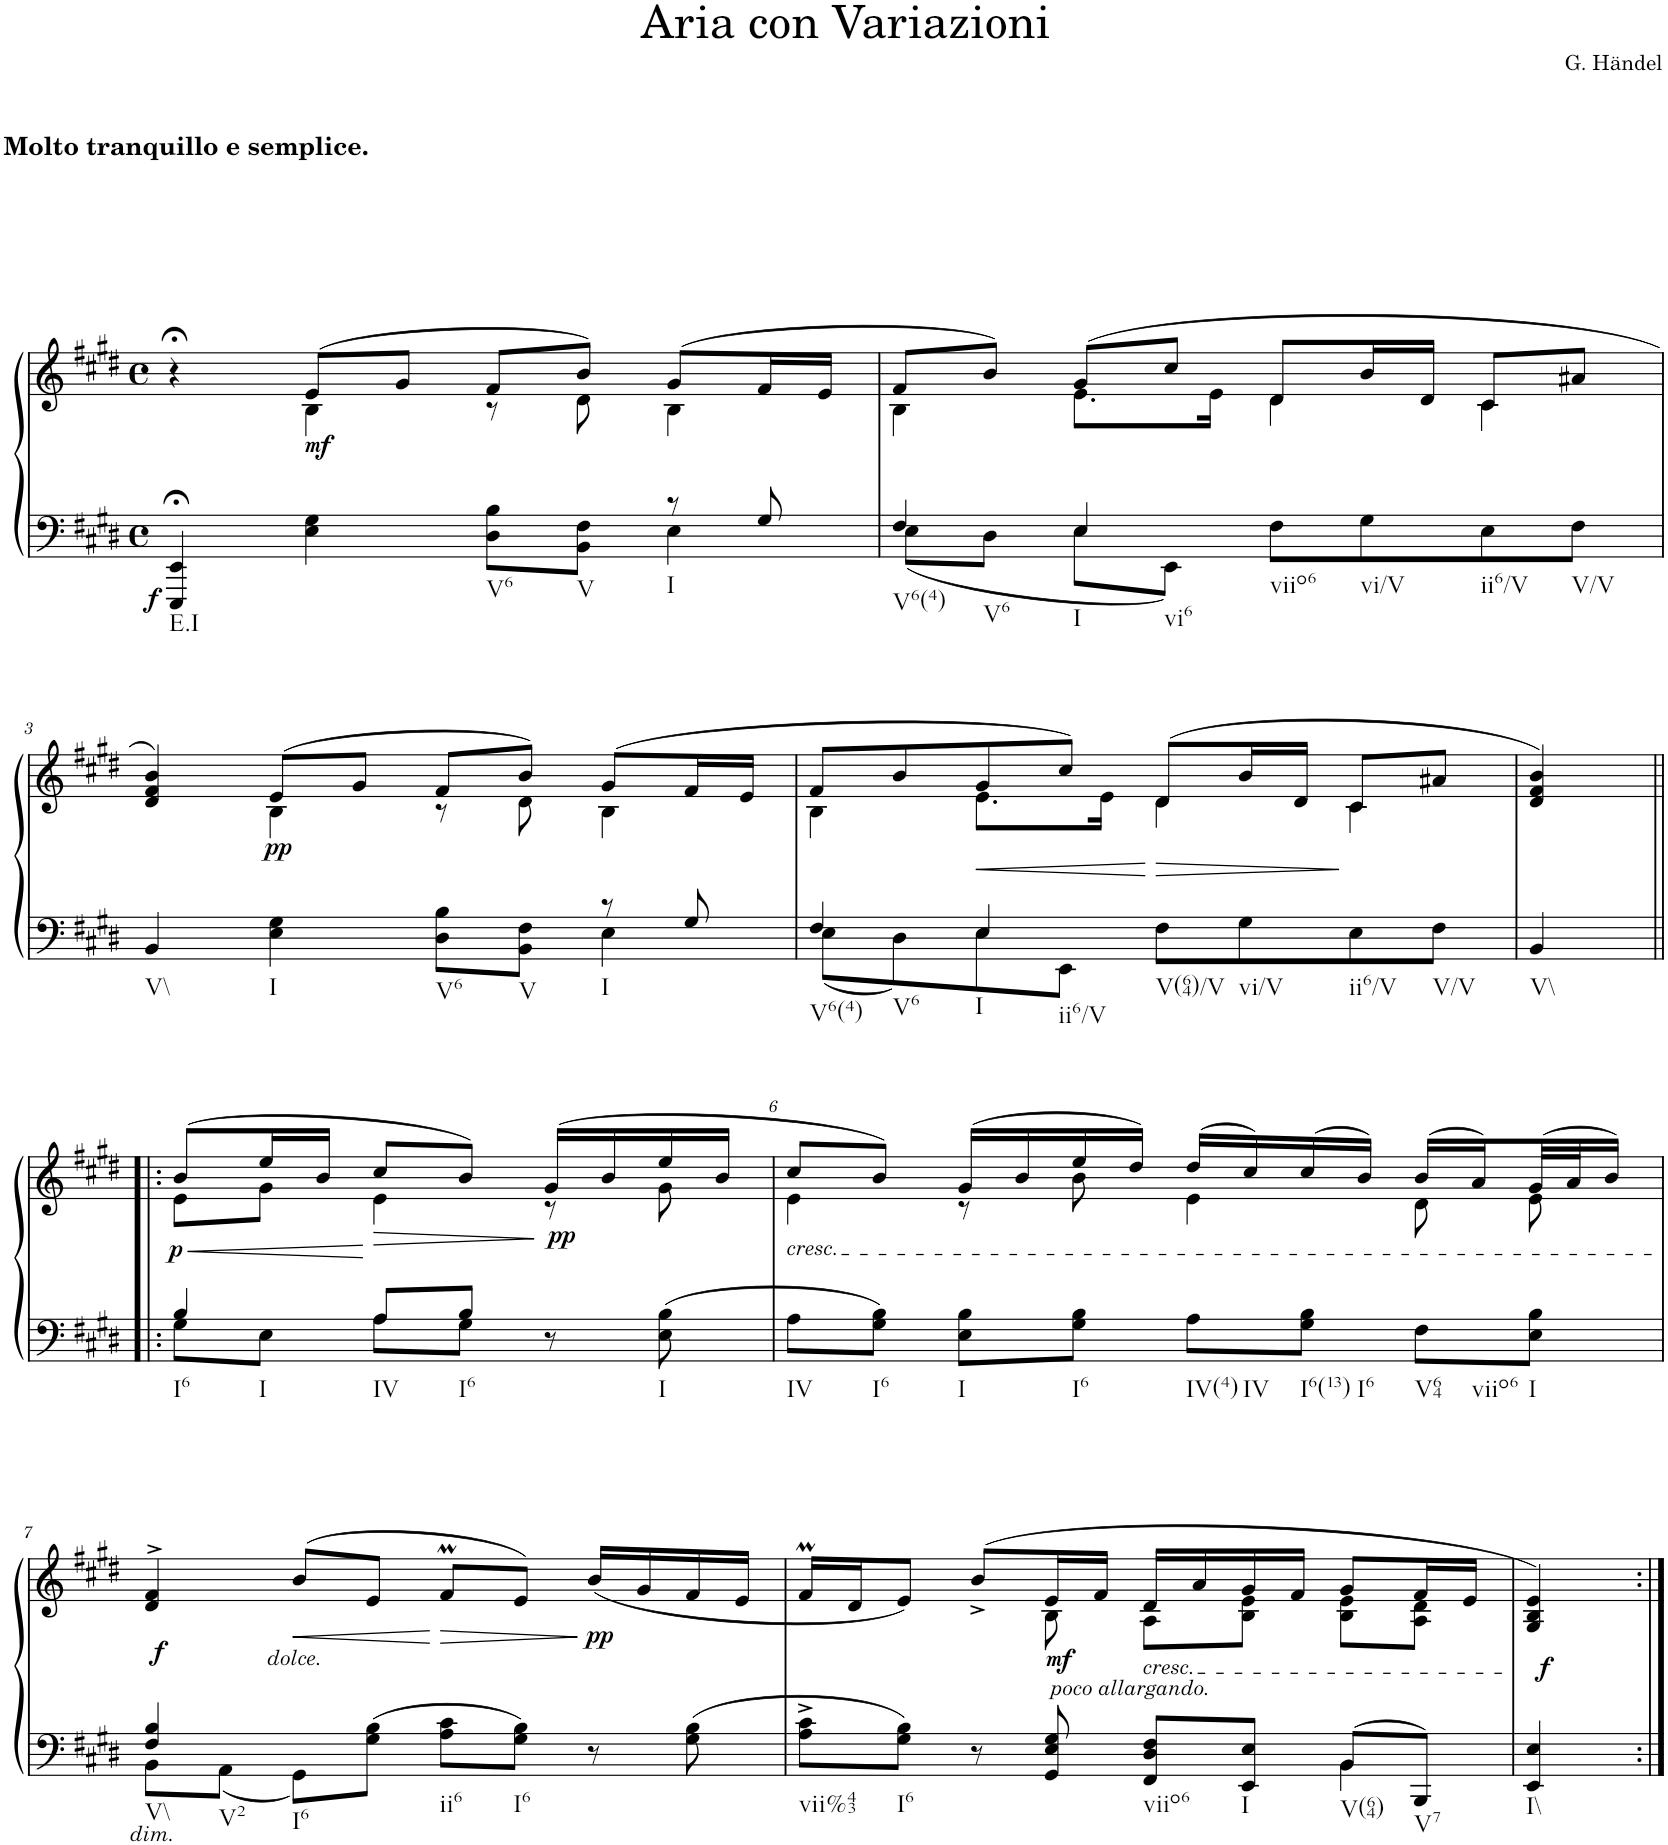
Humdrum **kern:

**kern	**kern	**dynam
*part1	*part1	*part1
*staff2	*staff1	*staff1/2
*I"Piano	*	*
*I'Pno.	*	*
*clefF4	*clefG2	*
*k[f#c#g#d#]	*k[f#c#g#d#]	*
*M4/4	*M4/4	*
*met(c)	*met(c)	*
=1	=1	=1
*^	*^	*
!	!	!LO:TX:a:B:t=Molto tranquillo e semplice.	!	!
!LO:TX:b:t=E.I	!	!	!	!
!	!	!	!	!LO:DY:b=2
4EEE/;< 4EE/;<	2.ryy	4r;<	4ryy	f
!	!	!	!	!LO:DY:b
4E\ 4G#\	.	(8e/L	4B\	mf
.	.	8g#/J	.	.
!LO:TX:b:t=V6	!	!	!	!
8D#\ 8B\L	.	8f#/L	8r	.
!LO:TX:b:t=V	!	!	!	!
8BB\ 8F#\J	.	8b/J)	8d#\	.
!LO:TX:b:t=I	!	!	!	!
8r	4E\	(8g#/L	4B\	.
8G#/	.	16f#/L	.	.
.	.	16e/JJ	.	.
=2	=2	=2	=2	=2
!LO:TX:b:t=V6(4)	!	!	!	!
!LO:TX:b:t=V6	!	!	!	!
4F#/	8E\L	8f#/L	4B\	.
.	8D#\J	8b/J)	.	.
!LO:TX:b:t=I	!	!	!	!
!LO:TX:b:t=vi6	!	!	!	!
4E/	8E\L	(8g#/L	8.e\L	.
.	8EE\J	8cc#/J	.	.
.	.	.	16e\Jk	.
!LO:TX:b:t=viio6	!	!	!	!
8F#\L	2ryy	8d#/L	4d#\	.
!LO:TX:b:t=vi/V	!	!	!	!
8G#\	.	16b/L	.	.
.	.	16d#/JJ	.	.
!LO:TX:b:t=ii6/V	!	!	!	!
8E\	.	8c#/L	4c#\	.
!LO:TX:b:t=V/V	!	!	!	!
8F#\J	.	8a#X/J	.	.
!!LO:LB:g=z	!!
=3	=3	=3	=3	=3
!LO:TX:b:t=V\\	!	!	!	!
4BB/	2.ryy	4d#/ 4f#/ 4b/)	4ryy	.
!LO:TX:b:t=I	!	!	!	!
!	!	!	!	!LO:DY:b
4E\ 4G#\	.	(8e/L	4B\	pp
.	.	8g#/J	.	.
!LO:TX:b:t=V6	!	!	!	!
8D#\ 8B\L	.	8f#/L	8r	.
!LO:TX:b:t=V	!	!	!	!
8BB\ 8F#\J	.	8b/J)	8d#\	.
!LO:TX:b:t=I	!	!	!	!
8r	4E\	(8g#/L	4B\	.
8G#/	.	16f#/L	.	.
.	.	16e/JJ	.	.
=4	=4	=4	=4	=4
!LO:TX:b:t=V6(4)	!	!	!	!
!LO:TX:b:t=V6	!	!	!	!
4F#/	8E\L	8f#/L	4B\	.
.	8D#\	8b/	.	.
!LO:TX:b:t=I	!	!	!	!
!LO:TX:b:t=ii6/V	!	!	!	!
!	!	!	!	!LO:HP:b
4E/	8E\	8g#/	8.e\L	<
.	8EE\J	8cc#/J)	.	.
.	.	.	16e\Jk	.
!LO:TX:b:t=V(64)/V	!	!	!	!
!	!	!	!	!LO:HP:n=1:b
8F#\L	2ryy	(8d#/L	4d#\	[ >
!LO:TX:b:t=vi/V	!	!	!	!
8G#\	.	16b/L	.	.
.	.	16d#/JJ	.	.
!LO:TX:b:t=ii6/V	!	!	!	!
8E\	.	8c#/L	4c#\	]
!LO:TX:b:t=V/V	!	!	!	!
8F#\J	.	8a#X/J	.	.
*v	*v	*	*	*
*	*v	*v	*
=5	=5	=5
!LO:TX:b:t=V\\	!	!
4BB/	4d#/ 4f#/ 4b/)	.
!!LO:LB:g=z
=5X1!|:	=5X1!|:	=5X1!|:
*^	*	*
!LO:TX:b:t=I6	!	!	!
!LO:TX:b:t=I	!	!	!
!	!	!	!LO:HP:b
*	*	*^	*
!	!	!	!	!LO:DY:n=1:b
4B/	8G#\L	(8b/L	8e\L	< p
!	!	!	!	!LO:HP:b
.	8E\J	16ee/L	8g#\J	<
.	.	16b/JJ	.	.
!LO:TX:b:t=IV	!	!	!	!
!	!	!	!	!LO:HP:n=1:b
8A/L	8A\L	8cc#/L	4e\	[ >
!LO:TX:b:t=I6	!	!	!	!
8B/J	8G#\J	8b/J)	.	.
!	!	!	!	!LO:DY:n=2:b
8r	4ryy	(16g#/LL	8r	[ pp
.	.	16b/	.	.
!LO:TX:b:t=I	!	!	!	!
8E\ 8B\	.	16ee/	8g#\	.
.	.	16b/JJ	.	.
*v	*v	*	*	*
=6	=6	=6	=6
!	!LO:TX:b:i:t=cresc.	!	!
!LO:TX:b:t=IV	!	!	!
8A\L	8cc#/L	4e\	.
!LO:TX:b:t=I6	!	!	!
8G#\ 8B\J	8b/J)	.	.
!LO:TX:b:t=I	!	!	!
8E\ 8B\L	(16g#/LL	8r	.
.	16b/	.	.
!LO:TX:b:t=I6	!	!	!
8G#\ 8B\J	16ee/	8b\	.
.	16dd#/JJ)	.	.
!LO:TX:b:t=IV(4)	!	!	!
!LO:TX:b:t=IV	!	!	!
8A\L	(16dd#/LL	4e\	.
.	16cc#/)	.	.
!LO:TX:b:t=I6(13)	!	!	!
!LO:TX:b:t=I6	!	!	!
8G#\ 8B\J	(16cc#/	.	.
.	16b/JJ)	.	.
!LO:TX:b:t=V64	!	!	!
!LO:TX:b:t=viio6	!	!	!
8F#\L	(16b/LL	8d#\	.
.	16a/)	.	.
!LO:TX:b:t=I	!	!	!
8E\ 8B\J	(32g#/L	8e\	.
.	32a/J	.	.
.	16b/JJ)	.	.
*	*v	*v	*
!!LO:LB:g=z
=7	=7	=7
*^	*	*
!LO:TX:b:i:t=dim.	!	!	!
!LO:TX:b:t=V\\	!	!	!
!LO:TX:b:t=V2	!	!	!
!	!	!	!LO:DY:b
4F#/ 4B/	8BB\L	4d#/^> 4f#/^>	f
.	8AA\J	.	.
!	!	!LO:TX:b:i:t=dolce.	!
!LO:TX:b:t=I6	!	!	!
!LO:TX:b:t=ii6	!	!	!
!LO:TX:b:t=I6	!	!	!
!	!	!	!LO:HP:b
2ryy	8GG#\L	(>8b/L	<
.	8G#\ 8B\J	8e/J	.
.	8A\ 8c#\L	8f#M/L	]
.	8G#\ 8B\J	8e/J)	.
!	!	!	!LO:DY:n=1:b
8r	4ryy	(16b/LL	[ pp
.	.	16g#/	.
8G#\ 8B\	.	16f#/	.
.	.	16e/JJ	.
=8	=8	=8	=8
*	*	*^	*
!LO:TX:b:t=vii%43	!	!	!	!
8A\^> 8c#\^>L	2.ryy	16f#M/LL	4.ryy	.
.	.	16d#/J	.	.
!LO:TX:b:t=I6	!	!	!	!
8G#\ 8B\J	.	8e/J)	.	.
8r	.	(8b^/L	.	.
!	!	!LO:TX:b:i:t=poco allargando.	!	!
!	!	!	!	!LO:DY:b
8GG#/ 8E/ 8G#/	.	16e/L	8B\	mf
.	.	16f#/JJ	.	.
!	!	!LO:TX:b:i:t=cresc.	!	!
!LO:TX:b:t=viio6	!	!	!	!
8FF#/ 8D#/ 8F#/L	.	16d#/LL	8A\L	.
.	.	16a/	.	.
!LO:TX:b:t=I	!	!	!	!
8EE/ 8E/J	.	16g#/	8B\ 8e\J	.
.	.	16f#/JJ	.	.
!LO:TX:b:t=V(64)	!	!	!	!
8BB/L	4BB\	8g#/L	8B\ 8e\L	.
!LO:TX:b:t=V7	!	!	!	!
8BBB/J	.	16f#/L	8A\ 8d#\J	.
.	.	16e/JJ	.	.
*v	*v	*	*	*
*	*v	*v	*
=9	=9	=9
!LO:TX:b:t=I\\	!	!
!	!	!LO:DY:b
4EE/ 4E/	4G#/ 4B/ 4e/)	f
=:|!	=:|!	=:|!
*-	*-	*-
